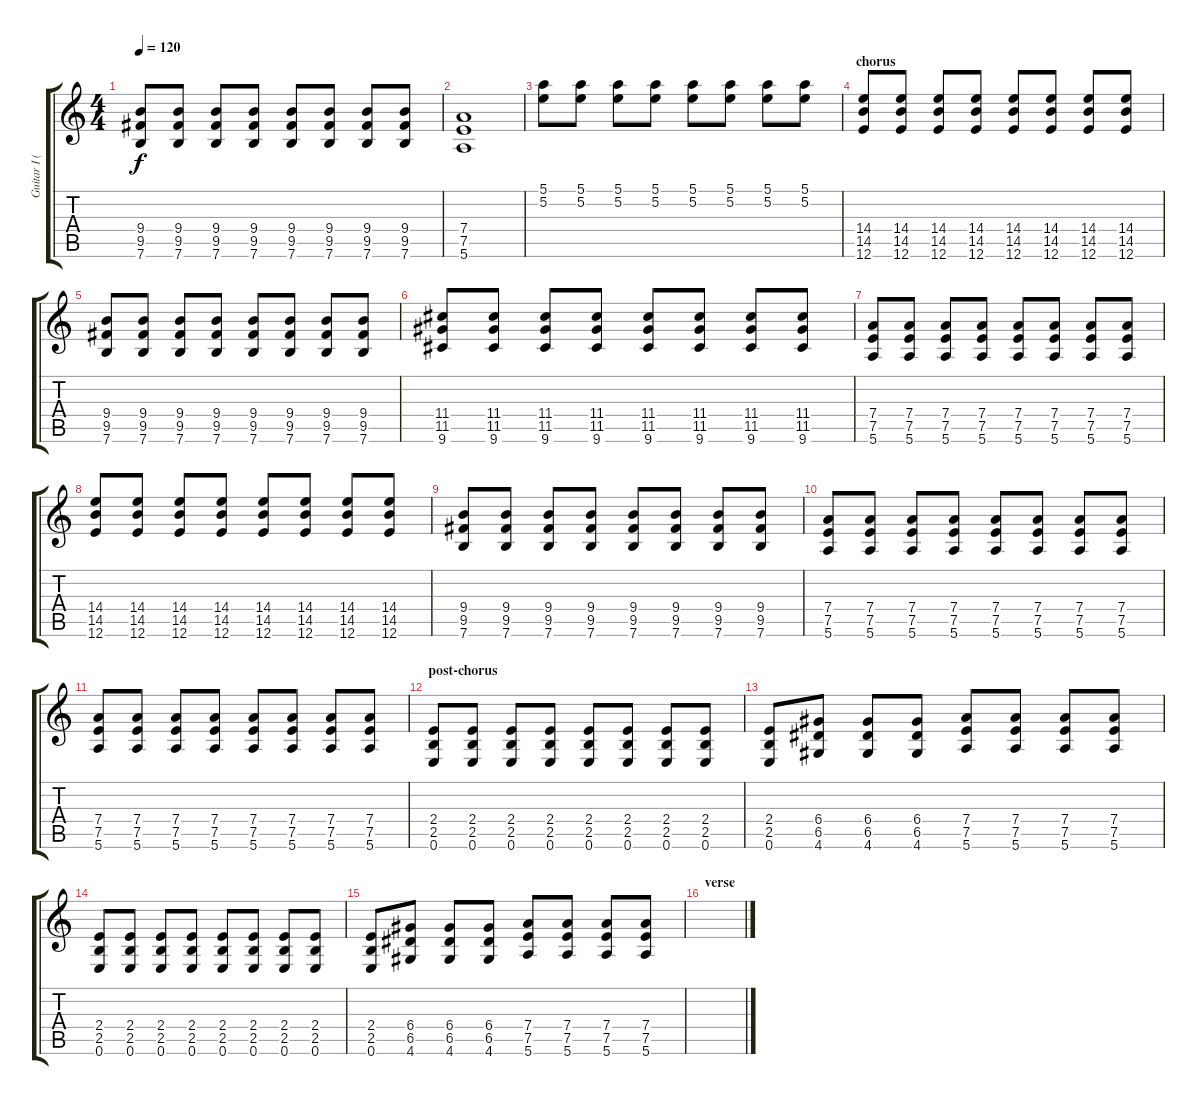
\track ("Guitar I (electric/distortion)" "Guitar I (") {instrument distortionguitar}
\staff {score tabs}
\tuning (E4 B3 G3 D3 A2 E2) {hide}
\ts (4 4)
\tempo 120
\clef g2
\ks c
(9.4 9.5 7.6).8{dy f} (9.4 9.5 7.6).8 (9.4 9.5 7.6).8 (9.4 9.5 7.6).8 (9.4 9.5 7.6).8 (9.4 9.5 7.6).8 (9.4 9.5 7.6).8 (9.4 9.5 7.6).8 |
(7.4 7.5 5.6).1 |
(5.1 5.2).8 (5.1 5.2).8 (5.1 5.2).8 (5.1 5.2).8 (5.1 5.2).8 (5.1 5.2).8 (5.1 5.2).8 (5.1 5.2).8 |
\section ("" "chorus")
(14.4 14.5 12.6).8 (14.4 14.5 12.6).8 (14.4 14.5 12.6).8 (14.4 14.5 12.6).8 (14.4 14.5 12.6).8 (14.4 14.5 12.6).8 (14.4 14.5 12.6).8 (14.4 14.5 12.6).8 |
(9.4 9.5 7.6).8 (9.4 9.5 7.6).8 (9.4 9.5 7.6).8 (9.4 9.5 7.6).8 (9.4 9.5 7.6).8 (9.4 9.5 7.6).8 (9.4 9.5 7.6).8 (9.4 9.5 7.6).8 |
(11.4 11.5 9.6).8 (11.4 11.5 9.6).8 (11.4 11.5 9.6).8 (11.4 11.5 9.6).8 (11.4 11.5 9.6).8 (11.4 11.5 9.6).8 (11.4 11.5 9.6).8 (11.4 11.5 9.6).8 |
(7.4 7.5 5.6).8 (7.4 7.5 5.6).8 (7.4 7.5 5.6).8 (7.4 7.5 5.6).8 (7.4 7.5 5.6).8 (7.4 7.5 5.6).8 (7.4 7.5 5.6).8 (7.4 7.5 5.6).8 |
(14.4 14.5 12.6).8 (14.4 14.5 12.6).8 (14.4 14.5 12.6).8 (14.4 14.5 12.6).8 (14.4 14.5 12.6).8 (14.4 14.5 12.6).8 (14.4 14.5 12.6).8 (14.4 14.5 12.6).8 |
(9.4 9.5 7.6).8 (9.4 9.5 7.6).8 (9.4 9.5 7.6).8 (9.4 9.5 7.6).8 (9.4 9.5 7.6).8 (9.4 9.5 7.6).8 (9.4 9.5 7.6).8 (9.4 9.5 7.6).8 |
(7.4 7.5 5.6).8 (7.4 7.5 5.6).8 (7.4 7.5 5.6).8 (7.4 7.5 5.6).8 (7.4 7.5 5.6).8 (7.4 7.5 5.6).8 (7.4 7.5 5.6).8 (7.4 7.5 5.6).8 |
(7.4 7.5 5.6).8 (7.4 7.5 5.6).8 (7.4 7.5 5.6).8 (7.4 7.5 5.6).8 (7.4 7.5 5.6).8 (7.4 7.5 5.6).8 (7.4 7.5 5.6).8 (7.4 7.5 5.6).8 |
\section ("" "post-chorus")
(2.4 2.5 0.6).8 (2.4 2.5 0.6).8 (2.4 2.5 0.6).8 (2.4 2.5 0.6).8 (2.4 2.5 0.6).8 (2.4 2.5 0.6).8 (2.4 2.5 0.6).8 (2.4 2.5 0.6).8 |
(2.4 2.5 0.6).8 (6.4 6.5 4.6).8 (6.4 6.5 4.6).8 (6.4 6.5 4.6).8 (7.4 7.5 5.6).8 (7.4 7.5 5.6).8 (7.4 7.5 5.6).8 (7.4 7.5 5.6).8 |
(2.4 2.5 0.6).8 (2.4 2.5 0.6).8 (2.4 2.5 0.6).8 (2.4 2.5 0.6).8 (2.4 2.5 0.6).8 (2.4 2.5 0.6).8 (2.4 2.5 0.6).8 (2.4 2.5 0.6).8 |
(2.4 2.5 0.6).8 (6.4 6.5 4.6).8 (6.4 6.5 4.6).8 (6.4 6.5 4.6).8 (7.4 7.5 5.6).8 (7.4 7.5 5.6).8 (7.4 7.5 5.6).8 (7.4 7.5 5.6).8 |
\section ("" "verse")
